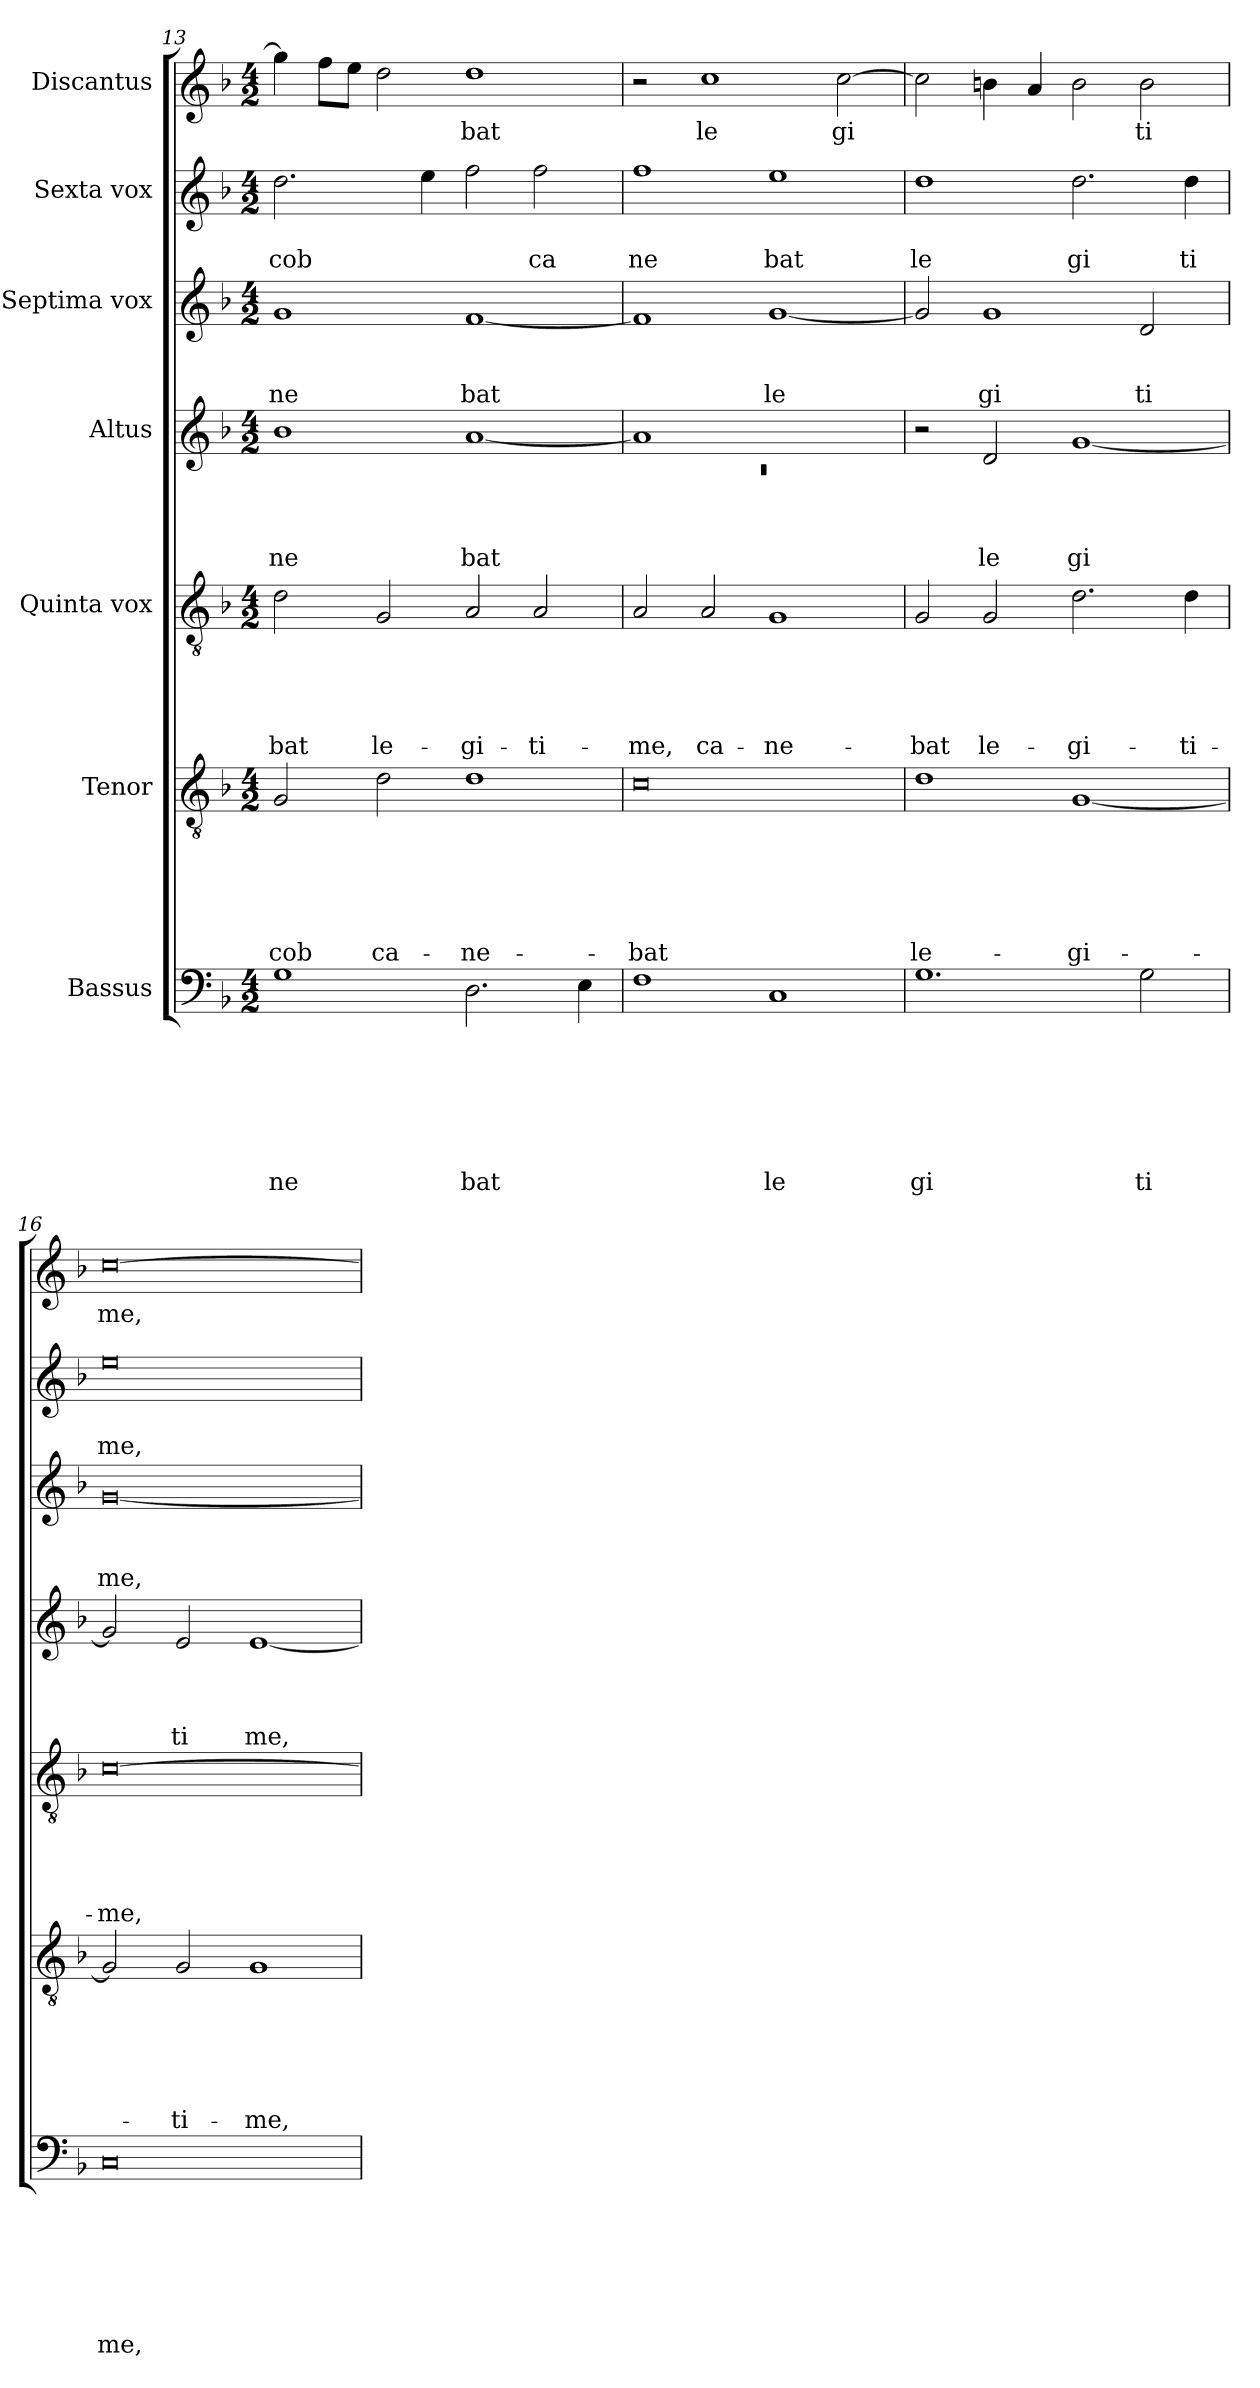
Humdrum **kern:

**kern	**text	**text	**text	**text	**text	**text	**text	**kern	**text	**text	**text	**text	**text	**text	**kern	**text	**text	**text	**text	**text	**kern	**text	**text	**text	**text	**kern	**text	**text	**text	**kern	**text	**text	**kern	**text
*part7	*part7	*part7	*part7	*part7	*part7	*part7	*part7	*part6	*part6	*part6	*part6	*part6	*part6	*part6	*part5	*part5	*part5	*part5	*part5	*part5	*part4	*part4	*part4	*part4	*part4	*part3	*part3	*part3	*part3	*part2	*part2	*part2	*part1	*part1
*staff7	*staff7	*staff7	*staff7	*staff7	*staff7	*staff7	*staff7	*staff6	*staff6	*staff6	*staff6	*staff6	*staff6	*staff6	*staff5	*staff5	*staff5	*staff5	*staff5	*staff5	*staff4	*staff4	*staff4	*staff4	*staff4	*staff3	*staff3	*staff3	*staff3	*staff2	*staff2	*staff2	*staff1	*staff1
*I"Bassus	*	*	*	*	*	*	*	*I"Tenor	*	*	*	*	*	*	*I"Quinta vox	*	*	*	*	*	*I"Altus	*	*	*	*	*I"Septima vox	*	*	*	*I"Sexta vox	*	*	*I"Discantus	*
*clefF4	*	*	*	*	*	*	*	*clefGv2	*	*	*	*	*	*	*clefGv2	*	*	*	*	*	*clefG2	*	*	*	*	*clefG2	*	*	*	*clefG2	*	*	*clefG2	*
*k[b-]	*	*	*	*	*	*	*	*k[b-]	*	*	*	*	*	*	*k[b-]	*	*	*	*	*	*k[b-]	*	*	*	*	*k[b-]	*	*	*	*k[b-]	*	*	*k[b-]	*
*F:	*	*	*	*	*	*	*	*F:	*	*	*	*	*	*	*F:	*	*	*	*	*	*F:	*	*	*	*	*F:	*	*	*	*F:	*	*	*F:	*
*M4/2	*	*	*	*	*	*	*	*M4/2	*	*	*	*	*	*	*M4/2	*	*	*	*	*	*M4/2	*	*	*	*	*M4/2	*	*	*	*M4/2	*	*	*M4/2	*
=13	=13	=13	=13	=13	=13	=13	=13	=13	=13	=13	=13	=13	=13	=13	=13	=13	=13	=13	=13	=13	=13	=13	=13	=13	=13	=13	=13	=13	=13	=13	=13	=13	=13	=13
!	!	!	!	!	!	!	!LO:LY:b	!	!	!	!	!	!	!LO:LY:b	!	!	!	!	!	!LO:LY:b	!	!	!	!	!LO:LY:b	!	!	!	!LO:LY:b	!	!	!LO:LY:b	!	!
1G	.	.	.	.	.	.	ne	2G/	.	.	.	.	.	-cob	2d\	.	.	.	.	-bat	1b-	.	.	.	ne	1g	.	.	ne	2.dd\	.	cob	4gg\]	.
.	.	.	.	.	.	.	.	.	.	.	.	.	.	.	.	.	.	.	.	.	.	.	.	.	.	.	.	.	.	.	.	.	8ff\L	.
.	.	.	.	.	.	.	.	.	.	.	.	.	.	.	.	.	.	.	.	.	.	.	.	.	.	.	.	.	.	.	.	.	8ee\J	.
!	!	!	!	!	!	!	!	!	!	!	!	!	!	!LO:LY:b	!	!	!	!	!	!LO:LY:b	!	!	!	!	!	!	!	!	!	!	!	!	!	!
.	.	.	.	.	.	.	.	2d\	.	.	.	.	.	ca-	2G/	.	.	.	.	le-	.	.	.	.	.	.	.	.	.	.	.	.	2dd\	.
.	.	.	.	.	.	.	.	.	.	.	.	.	.	.	.	.	.	.	.	.	.	.	.	.	.	.	.	.	.	4ee\	.	.	.	.
!	!	!	!	!	!	!	!LO:LY:b	!	!	!	!	!	!	!LO:LY:b	!	!	!	!	!	!LO:LY:b	!	!	!	!	!LO:LY:b	!	!	!	!LO:LY:b	!	!	!	!	!LO:LY:b
2.D\	.	.	.	.	.	.	bat	1d	.	.	.	.	.	-ne-	2A/	.	.	.	.	-gi-	[<1a	.	.	.	bat	[<1f	.	.	bat	2ff\	.	.	1dd	bat
!	!	!	!	!	!	!	!	!	!	!	!	!	!	!	!	!	!	!	!	!LO:LY:b	!	!	!	!	!	!	!	!	!	!	!	!LO:LY:b	!	!
.	.	.	.	.	.	.	.	.	.	.	.	.	.	.	2A/	.	.	.	.	-ti-	.	.	.	.	.	.	.	.	.	2ff\	.	ca	.	.
4E\	.	.	.	.	.	.	.	.	.	.	.	.	.	.	.	.	.	.	.	.	.	.	.	.	.	.	.	.	.	.	.	.	.	.
=14	=14	=14	=14	=14	=14	=14	=14	=14	=14	=14	=14	=14	=14	=14	=14	=14	=14	=14	=14	=14	=14	=14	=14	=14	=14	=14	=14	=14	=14	=14	=14	=14	=14	=14
*	*	*	*	*	*	*	*	*	*	*	*	*	*	*	*	*	*	*	*	*	*^	*	*	*	*	*	*	*	*	*	*	*	*	*
!	!	!	!	!	!	!	!	!	!	!	!	!	!	!LO:LY:b	!	!	!	!	!	!LO:LY:b	!	!LO:N:vis=1	!	!	!	!	!	!	!	!	!	!	!LO:LY:b	!	!
1F	.	.	.	.	.	.	.	0c	.	.	.	.	.	-bat	2A/	.	.	.	.	-me,	1a]	0rc	.	.	.	.	1f]	.	.	.	1ff	.	ne	2r	.
!	!	!	!	!	!	!	!	!	!	!	!	!	!	!	!	!	!	!	!	!LO:LY:b	!	!	!	!	!	!	!	!	!	!	!	!	!	!	!LO:LY:b
.	.	.	.	.	.	.	.	.	.	.	.	.	.	.	2A/	.	.	.	.	ca-	.	.	.	.	.	.	.	.	.	.	.	.	.	1cc	le
!	!	!	!	!	!	!	!LO:LY:b	!	!	!	!	!	!	!	!	!	!	!	!	!LO:LY:b	!	!	!	!	!	!	!	!	!	!LO:LY:b	!	!	!LO:LY:b	!	!
1C	.	.	.	.	.	.	le	.	.	.	.	.	.	.	1G	.	.	.	.	-ne-	1ryy	.	.	.	.	.	[<1g	.	.	le	1ee	.	bat	.	.
!	!	!	!	!	!	!	!	!	!	!	!	!	!	!	!	!	!	!	!	!	!	!	!	!	!	!	!	!	!	!	!	!	!	!	!LO:LY:b
.	.	.	.	.	.	.	.	.	.	.	.	.	.	.	.	.	.	.	.	.	.	.	.	.	.	.	.	.	.	.	.	.	.	[>2cc\	gi
*	*	*	*	*	*	*	*	*	*	*	*	*	*	*	*	*	*	*	*	*	*v	*v	*	*	*	*	*	*	*	*	*	*	*	*	*
=15	=15	=15	=15	=15	=15	=15	=15	=15	=15	=15	=15	=15	=15	=15	=15	=15	=15	=15	=15	=15	=15	=15	=15	=15	=15	=15	=15	=15	=15	=15	=15	=15	=15	=15
!	!	!	!	!	!	!	!LO:LY:b	!	!	!	!	!	!	!LO:LY:b	!	!	!	!	!	!LO:LY:b	!	!	!	!	!	!	!	!	!	!	!	!LO:LY:b	!	!
1.G	.	.	.	.	.	.	gi	1d	.	.	.	.	.	le-	2G/	.	.	.	.	-bat	2r	.	.	.	.	2g/]	.	.	.	1dd	.	le	2cc\]	.
!	!	!	!	!	!	!	!	!	!	!	!	!	!	!	!	!	!	!	!	!LO:LY:b	!	!	!	!	!LO:LY:b	!	!	!	!LO:LY:b	!	!	!	!	!
.	.	.	.	.	.	.	.	.	.	.	.	.	.	.	2G/	.	.	.	.	le-	2d/	.	.	.	le	1g	.	.	gi	.	.	.	4bn\	.
.	.	.	.	.	.	.	.	.	.	.	.	.	.	.	.	.	.	.	.	.	.	.	.	.	.	.	.	.	.	.	.	.	4a/	.
!	!	!	!	!	!	!	!	!	!	!	!	!	!	!LO:LY:b	!	!	!	!	!	!LO:LY:b	!	!	!	!	!LO:LY:b	!	!	!	!	!	!	!LO:LY:b	!	!
.	.	.	.	.	.	.	.	[<1G	.	.	.	.	.	-gi-	2.d\	.	.	.	.	-gi-	[<1g	.	.	.	gi	.	.	.	.	2.dd\	.	gi	2b\	.
!	!	!	!	!	!	!	!LO:LY:b	!	!	!	!	!	!	!	!	!	!	!	!	!	!	!	!	!	!	!	!	!	!LO:LY:b	!	!	!	!	!LO:LY:b
2G\	.	.	.	.	.	.	ti	.	.	.	.	.	.	.	.	.	.	.	.	.	.	.	.	.	.	2d/	.	.	ti	.	.	.	2b\	ti
!	!	!	!	!	!	!	!	!	!	!	!	!	!	!	!	!	!	!	!	!LO:LY:b	!	!	!	!	!	!	!	!	!	!	!	!LO:LY:b	!	!
.	.	.	.	.	.	.	.	.	.	.	.	.	.	.	4d\	.	.	.	.	-ti-	.	.	.	.	.	.	.	.	.	4dd\	.	ti	.	.
=16	=16	=16	=16	=16	=16	=16	=16	=16	=16	=16	=16	=16	=16	=16	=16	=16	=16	=16	=16	=16	=16	=16	=16	=16	=16	=16	=16	=16	=16	=16	=16	=16	=16	=16
!	!	!	!	!	!	!	!LO:LY:b	!	!	!	!	!	!	!	!	!	!	!	!	!LO:LY:b	!	!	!	!	!	!	!	!	!LO:LY:b	!	!	!LO:LY:b	!	!LO:LY:b
0C	.	.	.	.	.	.	me,	2G/]	.	.	.	.	.	.	[>0c	.	.	.	.	-me,	2g/]	.	.	.	.	[<0g	.	.	me,	0ee	.	me,	[>0cc	me,
!	!	!	!	!	!	!	!	!	!	!	!	!	!	!LO:LY:b	!	!	!	!	!	!	!	!	!	!	!LO:LY:b	!	!	!	!	!	!	!	!	!
.	.	.	.	.	.	.	.	2G/	.	.	.	.	.	-ti-	.	.	.	.	.	.	2e/	.	.	.	ti	.	.	.	.	.	.	.	.	.
!	!	!	!	!	!	!	!	!	!	!	!	!	!	!LO:LY:b	!	!	!	!	!	!	!	!	!	!	!LO:LY:b	!	!	!	!	!	!	!	!	!
.	.	.	.	.	.	.	.	1G	.	.	.	.	.	-me,	.	.	.	.	.	.	[<1e	.	.	.	me,	.	.	.	.	.	.	.	.	.
=	=	=	=	=	=	=	=	=	=	=	=	=	=	=	=	=	=	=	=	=	=	=	=	=	=	=	=	=	=	=	=	=	=	=
*-	*-	*-	*-	*-	*-	*-	*-	*-	*-	*-	*-	*-	*-	*-	*-	*-	*-	*-	*-	*-	*-	*-	*-	*-	*-	*-	*-	*-	*-	*-	*-	*-	*-	*-
